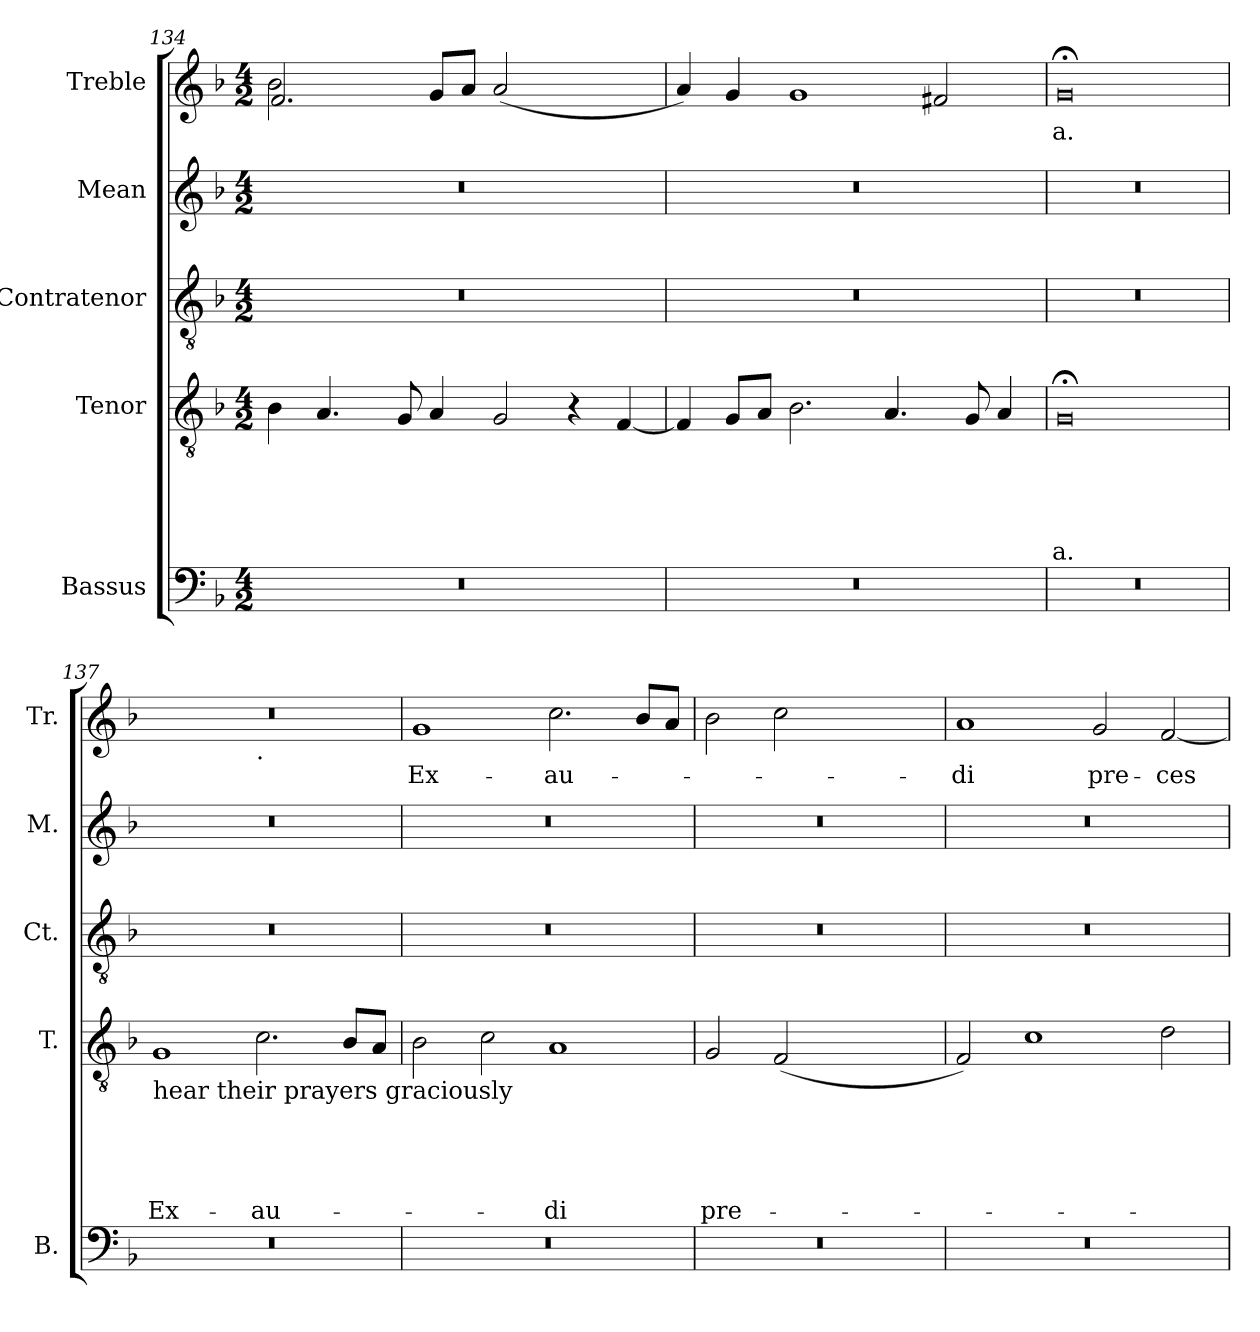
**kern	**kern	**text	**text	**text	**text	**text	**kern	**kern	**kern	**text
*part5	*part4	*part4	*part4	*part4	*part4	*part4	*part3	*part2	*part1	*part1
*staff5	*staff4	*staff4	*staff4	*staff4	*staff4	*staff4	*staff3	*staff2	*staff1	*staff1
*I"Bassus	*I"Tenor	*	*	*	*	*	*I"Contratenor	*I"Mean	*I"Treble	*
*I'B.	*I'T.	*	*	*	*	*	*I'Ct.	*I'M.	*I'Tr.	*
*clefF4	*clefGv2	*	*	*	*	*	*clefGv2	*clefG2	*clefG2	*
*k[b-]	*k[b-]	*	*	*	*	*	*k[b-]	*k[b-]	*k[b-]	*
*F:	*F:	*	*	*	*	*	*F:	*F:	*F:	*
*M4/2	*M4/2	*	*	*	*	*	*M4/2	*M4/2	*M4/2	*
=134	=134	=134	=134	=134	=134	=134	=134	=134	=134	=134
*	*	*	*	*	*	*	*	*	*^	*
0r	4B-\	.	.	.	.	.	0r	0r	2b-\	2.f/	.
.	4.A/	.	.	.	.	.	.	.	.	.	.
.	.	.	.	.	.	.	.	.	2ryy	.	.
.	8G/	.	.	.	.	.	.	.	.	.	.
.	4A/	.	.	.	.	.	.	.	.	8g/L	.
.	.	.	.	.	.	.	.	.	.	8a/J	.
.	2G/	.	.	.	.	.	.	.	1ryy	(<2a/	.
.	4r	.	.	.	.	.	.	.	.	2ryy	.
.	[<4F/	.	.	.	.	.	.	.	.	.	.
*	*	*	*	*	*	*	*	*	*v	*v	*
=135	=135	=135	=135	=135	=135	=135	=135	=135	=135	=135
0r	4F/]	.	.	.	.	.	0r	0r	4a/)	.
.	8G/L	.	.	.	.	.	.	.	4g/	.
.	8A/J	.	.	.	.	.	.	.	.	.
.	2.B-\	.	.	.	.	.	.	.	1g	.
.	4.A/	.	.	.	.	.	.	.	.	.
.	.	.	.	.	.	.	.	.	2f#/	.
.	8G/	.	.	.	.	.	.	.	.	.
.	4A/	.	.	.	.	.	.	.	.	.
=136	=136	=136	=136	=136	=136	=136	=136	=136	=136	=136
!	!	!	!	!	!	!LO:LY:b	!	!	!	!LO:LY:b
0r	0G;	.	.	.	.	-a.	0r	0r	0g;	-a.
!!LO:LB:g=z
=137	=137	=137	=137	=137	=137	=137	=137	=137	=137	=137
!	!LO:TX:b:t=hear their prayers graciously	!	!	!	!	!	!	!	!	!
!	!	!	!	!	!	!LO:LY:b	!	!	!	!
*	*	*	*	*	*	*	*	*	*^	*
0r	1G	.	.	.	.	Ex-	0r	0r	0r	1ryy	.
!	!	!	!	!	!	!	!	!	!	!LO:TX:b:t=.	!
!	!	!	!	!	!	!LO:LY:b	!	!	!	!	!
.	2.c\	.	.	.	.	-au-	.	.	.	1ryy	.
.	8B-/L	.	.	.	.	.	.	.	.	.	.
.	8A/J	.	.	.	.	.	.	.	.	.	.
=138	=138	=138	=138	=138	=138	=138	=138	=138	=138	=138	=138
!	!	!	!	!	!	!	!	!	!	!	!LO:LY:b
*	*	*	*	*	*	*	*	*	*v	*v	*
0r	2B-\	.	.	.	.	.	0r	0r	1g	Ex-
.	2c\	.	.	.	.	.	.	.	.	.
!	!	!	!	!	!	!LO:LY:b	!	!	!	!LO:LY:b
.	1A	.	.	.	.	-di	.	.	2.cc\	-au-
.	.	.	.	.	.	.	.	.	8b-/L	.
.	.	.	.	.	.	.	.	.	8a/J	.
=139	=139	=139	=139	=139	=139	=139	=139	=139	=139	=139
!	!	!	!	!	!	!LO:LY:b	!	!	!	!
0r	2G/	.	.	.	.	pre-	0r	0r	2b-\	.
.	(<2F/	.	.	.	.	.	.	.	2cc\	.
.	1ryy	.	.	.	.	.	.	.	1ryy	.
=140	=140	=140	=140	=140	=140	=140	=140	=140	=140	=140
!	!	!	!	!	!	!	!	!	!	!LO:LY:b
0r	2F/)	.	.	.	.	.	0r	0r	1a	-di
.	1c	.	.	.	.	.	.	.	.	.
!	!	!	!	!	!	!	!	!	!	!LO:LY:b
.	.	.	.	.	.	.	.	.	2g/	pre-
!	!	!	!	!	!	!	!	!	!	!LO:LY:b
.	2d\	.	.	.	.	.	.	.	[<2f/	-ces
=	=	=	=	=	=	=	=	=	=	=
*-	*-	*-	*-	*-	*-	*-	*-	*-	*-	*-
